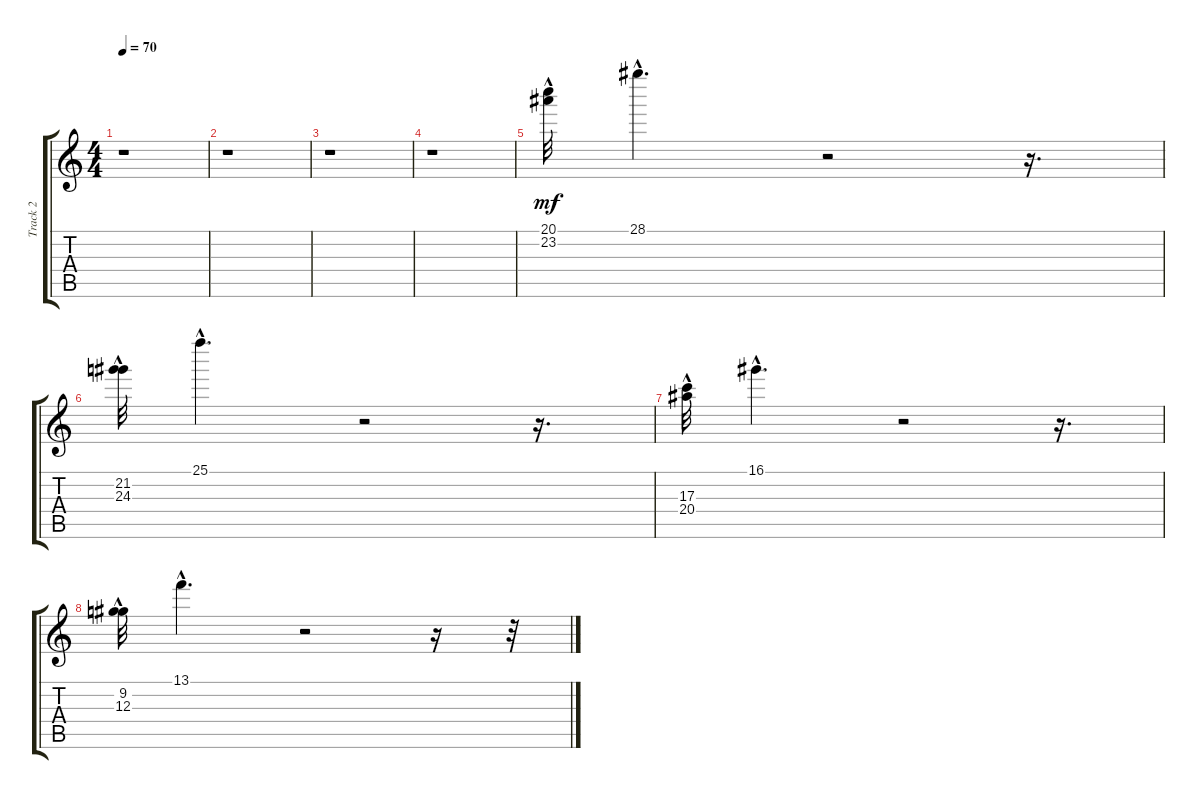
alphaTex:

\track ("Track 2" "Track 2") {instrument acousticguitarnylon}
\staff {score tabs}
\tuning (E4 B3 G3 D3 A2 E2) {hide}
\ts (4 4)
\tempo 70
\clef g2
\ks c
r.1{dy mp} |
r.1 |
r.1 |
r.1 |
(20.1{hac} 23.2{hac}).32{dy mf} 28.1{hac}.4{d} r.2 r.16{d} |
(21.2{hac} 24.3{hac}).32 25.1{hac}.4{d} r.2 r.16{d} |
(17.3{hac} 20.4{hac}).32 16.1{hac}.4{d} r.2 r.16{d} |
(9.2{hac} 12.3{hac}).32 13.1{hac}.4{d} r.2 r.16 r.32
